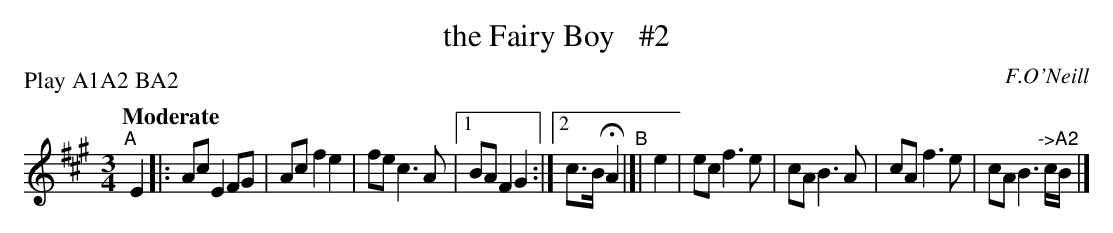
X:1
T: the Fairy Boy   #2
O: F.O'Neill
P: Play A1A2 BA2
Q: "Moderate"
M: 3/4
L: 1/8
K: A
"^A"[|] E2 |: Ac E2 FG | Ac f2 e2 | fe c3 A |1 BA F2 G2 :|2 c>B HA2 \
"^B"|[|  e2 | ec f3 e | cA B3 A | cA f3 e | cA B3 "^->A2"c/B/ |]
